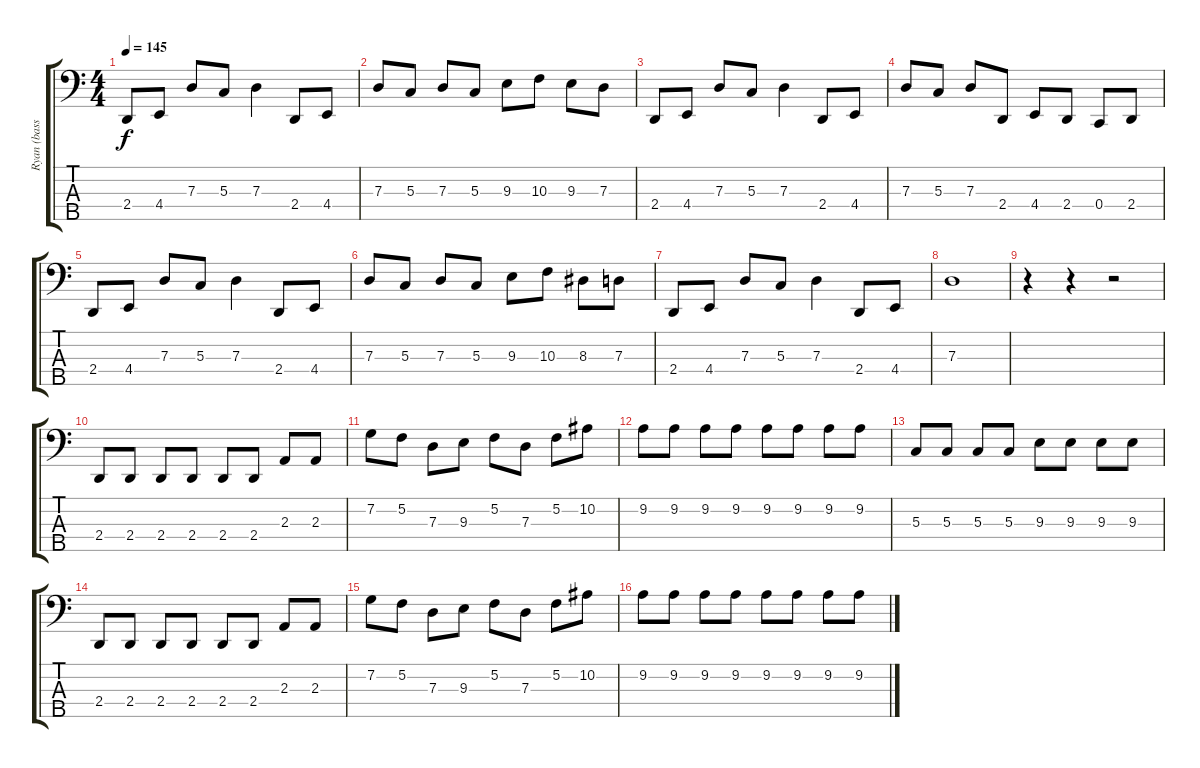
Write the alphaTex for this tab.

\track ("Ryan (bass)" "Ryan (bass") {instrument electricbassfinger}
\staff {score tabs}
\tuning (F2 C2 G1 C1 G0) {hide}
\ts (4 4)
\tempo 145
\clef f4
\ks c
2.4.8{dy f} 4.4.8 7.3.8 5.3.8 7.3.4 2.4.8 4.4.8 |
7.3.8 5.3.8 7.3.8 5.3.8 9.3.8 10.3.8 9.3.8 7.3.8 |
2.4.8 4.4.8 7.3.8 5.3.8 7.3.4 2.4.8 4.4.8 |
7.3.8 5.3.8 7.3.8 2.4.8 4.4.8 2.4.8 0.4.8 2.4.8 |
2.4.8 4.4.8 7.3.8 5.3.8 7.3.4 2.4.8 4.4.8 |
7.3.8 5.3.8 7.3.8 5.3.8 9.3.8 10.3.8 8.3.8 7.3.8 |
2.4.8 4.4.8 7.3.8 5.3.8 7.3.4 2.4.8 4.4.8 |
7.3.1 |
r.4 r.4 r.2 |
2.4.8 2.4.8 2.4.8 2.4.8 2.4.8 2.4.8 2.3.8 2.3.8 |
7.2.8 5.2.8 7.3.8 9.3.8 5.2.8 7.3.8 5.2.8 10.2.8 |
9.2.8 9.2.8 9.2.8 9.2.8 9.2.8 9.2.8 9.2.8 9.2.8 |
5.3.8 5.3.8 5.3.8 5.3.8 9.3.8 9.3.8 9.3.8 9.3.8 |
2.4.8 2.4.8 2.4.8 2.4.8 2.4.8 2.4.8 2.3.8 2.3.8 |
7.2.8 5.2.8 7.3.8 9.3.8 5.2.8 7.3.8 5.2.8 10.2.8 |
9.2.8 9.2.8 9.2.8 9.2.8 9.2.8 9.2.8 9.2.8 9.2.8
